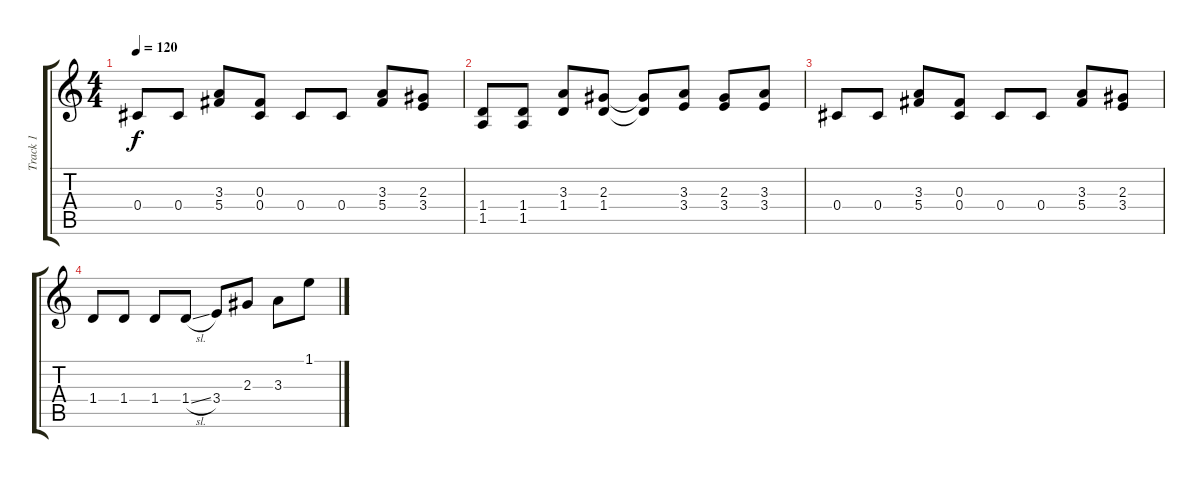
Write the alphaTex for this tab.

\track ("Track 1" "Track 1") {instrument acousticguitarsteel}
\staff {score tabs}
\tuning (Eb4 Bb3 Gb3 Db3 Ab2 Eb2) {hide}
\ts (4 4)
\tempo 120
\clef g2
\ks c
0.4.8{dy f} 0.4.8 (3.3 5.4).8 (0.3 0.4).8 0.4.8 0.4.8 (3.3 5.4).8 (2.3 3.4).8 |
(1.4 1.5).8 (1.4 1.5).8 (3.3 1.4).8 (2.3 1.4).8 (2.3{t} 1.4{t}).8 (3.3 3.4).8 (2.3 3.4).8 (3.3 3.4).8 |
0.4.8 0.4.8 (3.3 5.4).8 (0.3 0.4).8 0.4.8 0.4.8 (3.3 5.4).8 (2.3 3.4).8 |
1.4.8 1.4.8 1.4.8 1.4{sl}.8 3.4.8 2.3.8 3.3.8 1.1.8
